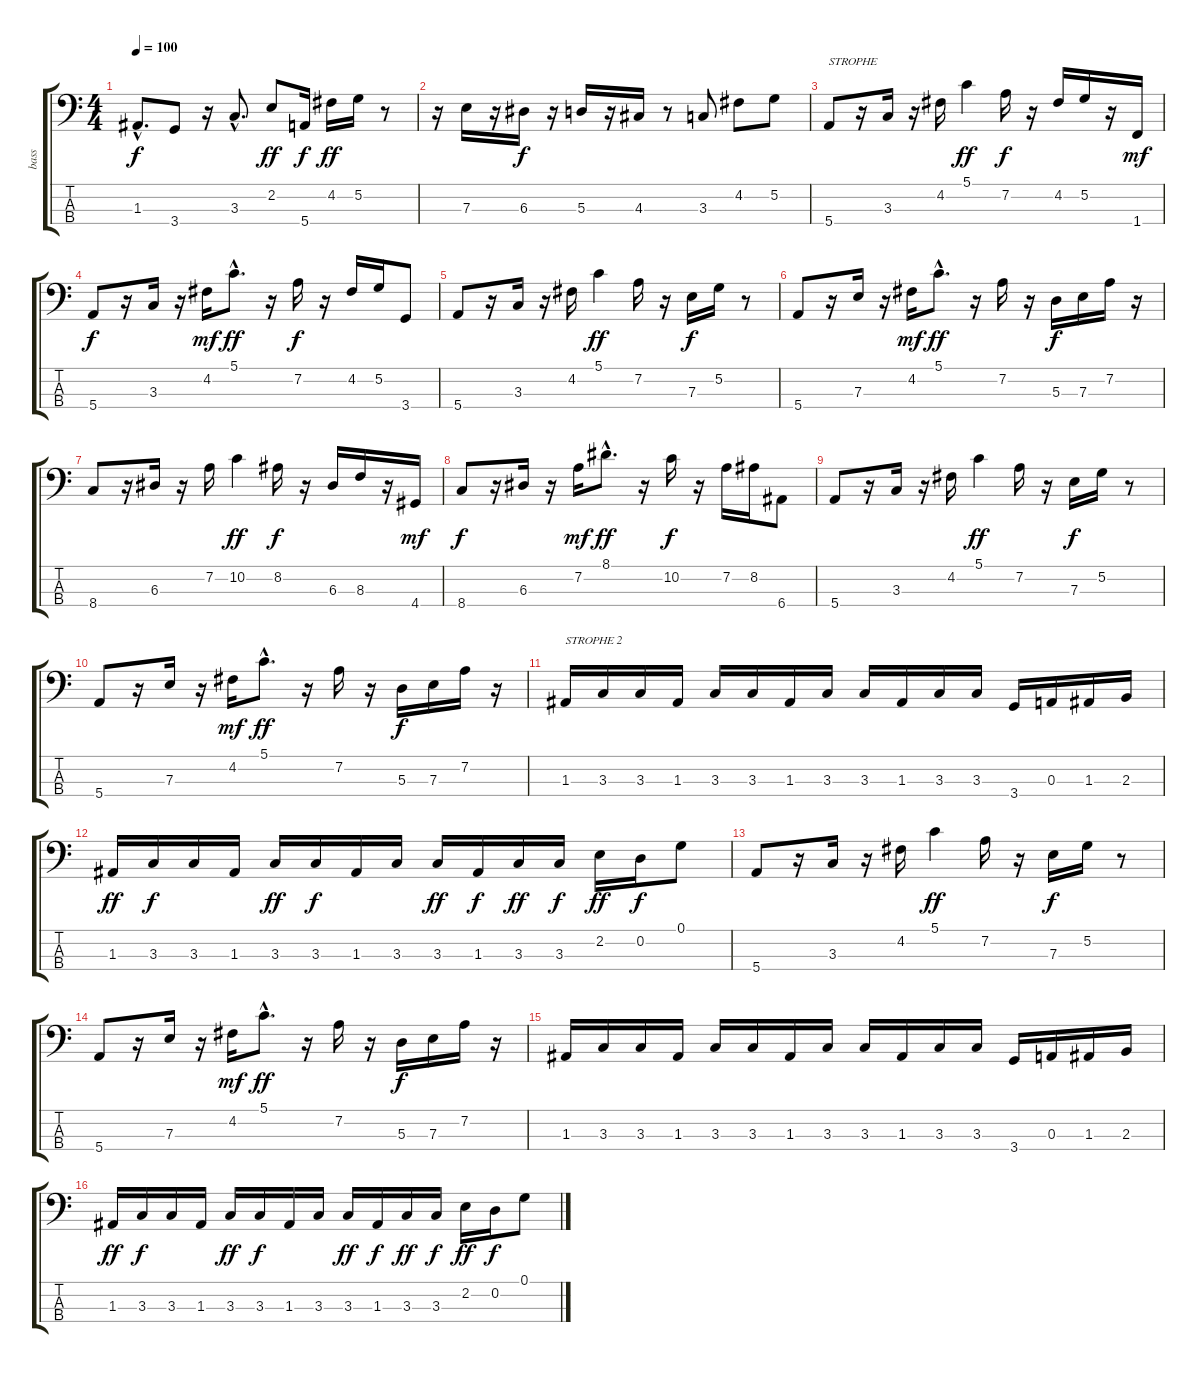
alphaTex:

\track ("bass" "bass") {instrument electricbassfinger}
\staff {score tabs}
\tuning (G2 D2 A1 E1) {hide}
\ts (4 4)
\tempo 100
\clef f4
\ks c
1.3{hac}.8{d dy f} 3.4.8 r.16 3.3{hac}.8{d} 2.2.8{dy ff} 5.4.16{dy f} 4.2.16{dy ff} 5.2.16 r.8 |
r.16 7.3.16 r.16 6.3.16{dy f} r.16 5.3.16 r.16 4.3.16 r.8 3.3.8 4.2.8 5.2.8 |
5.4.8{txt "STROPHE"} r.16 3.3.16 r.16 4.2.16 5.1.4{dy ff} 7.2.16{dy f} r.16 4.2.16 5.2.16 r.16 1.4.16{dy mf} |
5.4.8{dy f} r.16 3.3.16 r.16 4.2.16{dy mf} 5.1{hac}.8{d dy ff} r.16 7.2.16{dy f} r.16 4.2.16 5.2.16 3.4.8 |
5.4.8 r.16 3.3.16 r.16 4.2.16 5.1.4{dy ff} 7.2.16 r.16 7.3.16{dy f} 5.2.16 r.8 |
5.4.8 r.16 7.3.16 r.16 4.2.16{dy mf} 5.1{hac}.8{d dy ff} r.16 7.2.16 r.16 5.3.16{dy f} 7.3.16 7.2.16 r.16 |
8.4.8 r.16 6.3.16 r.16 7.2.16 10.2.4{dy ff} 8.2.16{dy f} r.16 6.3.16 8.3.16 r.16 4.4.16{dy mf} |
8.4.8{dy f} r.16 6.3.16 r.16 7.2.16{dy mf} 8.1{hac}.8{d dy ff} r.16 10.2.16{dy f} r.16 7.2.16 8.2.16 6.4.8 |
5.4.8 r.16 3.3.16 r.16 4.2.16 5.1.4{dy ff} 7.2.16 r.16 7.3.16{dy f} 5.2.16 r.8 |
5.4.8 r.16 7.3.16 r.16 4.2.16{dy mf} 5.1{hac}.8{d dy ff} r.16 7.2.16 r.16 5.3.16{dy f} 7.3.16 7.2.16 r.16 |
1.3.16{txt "STROPHE 2"} 3.3.16 3.3.16 1.3.16 3.3.16 3.3.16 1.3.16 3.3.16 3.3.16 1.3.16 3.3.16 3.3.16 3.4.16 0.3.16 1.3.16 2.3.16 |
1.3.16{dy ff} 3.3.16{dy f} 3.3.16 1.3.16 3.3.16{dy ff} 3.3.16{dy f} 1.3.16 3.3.16 3.3.16{dy ff} 1.3.16{dy f} 3.3.16{dy ff} 3.3.16{dy f} 2.2.16{dy ff} 0.2.16{dy f} 0.1.8 |
5.4.8 r.16 3.3.16 r.16 4.2.16 5.1.4{dy ff} 7.2.16 r.16 7.3.16{dy f} 5.2.16 r.8 |
5.4.8 r.16 7.3.16 r.16 4.2.16{dy mf} 5.1{hac}.8{d dy ff} r.16 7.2.16 r.16 5.3.16{dy f} 7.3.16 7.2.16 r.16 |
1.3.16 3.3.16 3.3.16 1.3.16 3.3.16 3.3.16 1.3.16 3.3.16 3.3.16 1.3.16 3.3.16 3.3.16 3.4.16 0.3.16 1.3.16 2.3.16 |
1.3.16{dy ff} 3.3.16{dy f} 3.3.16 1.3.16 3.3.16{dy ff} 3.3.16{dy f} 1.3.16 3.3.16 3.3.16{dy ff} 1.3.16{dy f} 3.3.16{dy ff} 3.3.16{dy f} 2.2.16{dy ff} 0.2.16{dy f} 0.1.8
